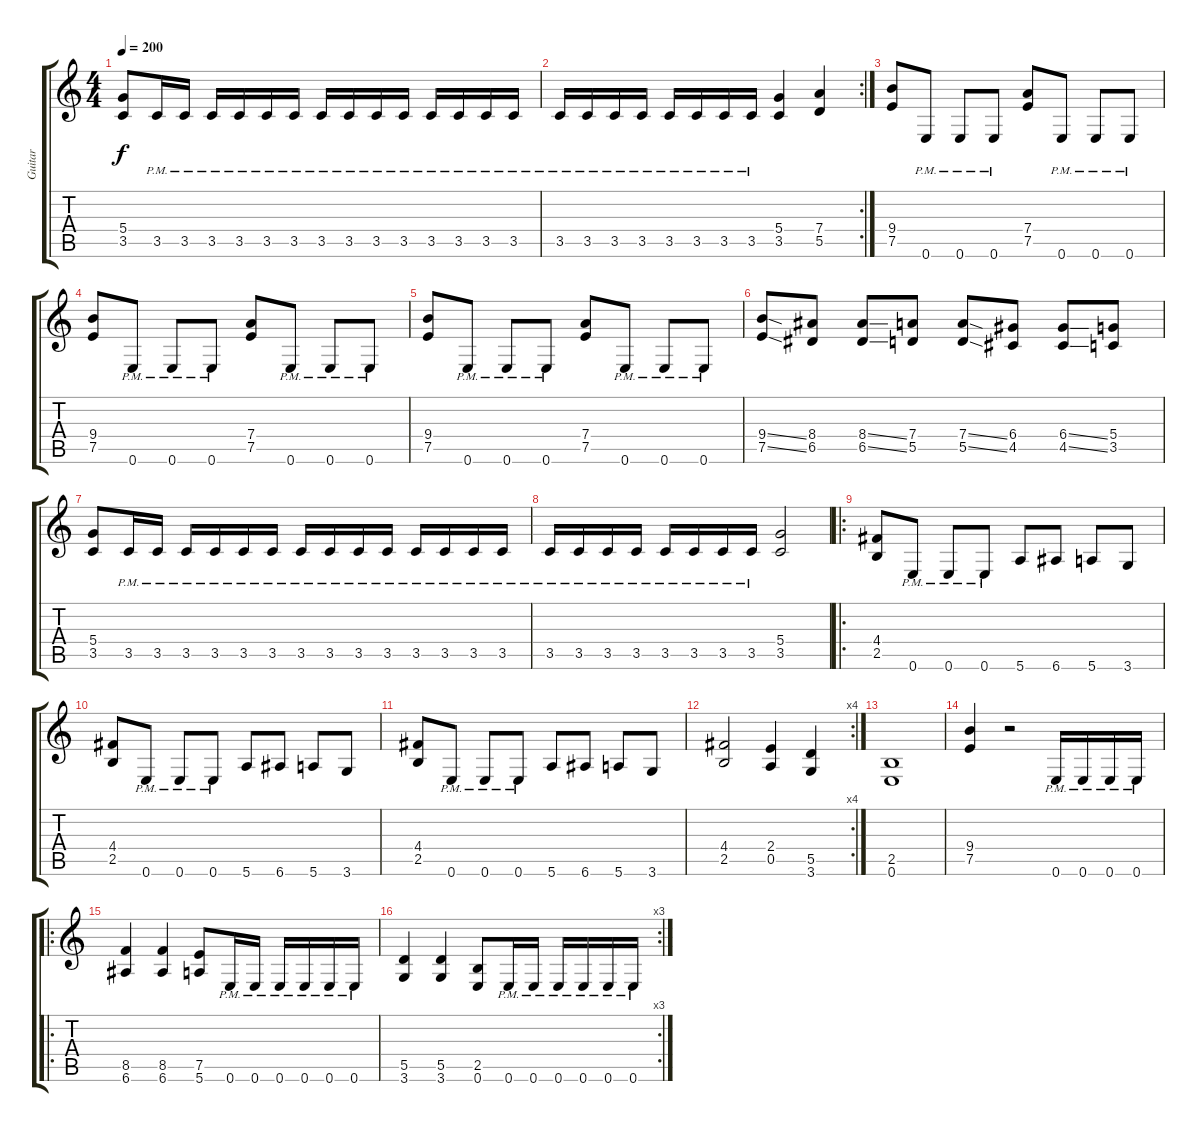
\track ("Guitar" "Guitar") {instrument distortionguitar}
\staff {score tabs}
\tuning (E4 B3 G3 D3 A2 E2) {hide}
\ts (4 4)
\tempo 200
\clef g2
\ks c
(5.4 3.5).8{dy f} 3.5{pm}.16 3.5{pm}.16 3.5{pm}.16 3.5{pm}.16 3.5{pm}.16 3.5{pm}.16 3.5{pm}.16 3.5{pm}.16 3.5{pm}.16 3.5{pm}.16 3.5{pm}.16 3.5{pm}.16 3.5{pm}.16 3.5{pm}.16 |
\rc 2
3.5{pm}.16 3.5{pm}.16 3.5{pm}.16 3.5{pm}.16 3.5{pm}.16 3.5{pm}.16 3.5{pm}.16 3.5{pm}.16 (5.4 3.5).4 (7.4 5.5).4 |
(9.4 7.5).8 0.6{pm}.8 0.6{pm}.8 0.6{pm}.8 (7.4 7.5).8 0.6{pm}.8 0.6{pm}.8 0.6{pm}.8 |
(9.4 7.5).8 0.6{pm}.8 0.6{pm}.8 0.6{pm}.8 (7.4 7.5).8 0.6{pm}.8 0.6{pm}.8 0.6{pm}.8 |
(9.4 7.5).8 0.6{pm}.8 0.6{pm}.8 0.6{pm}.8 (7.4 7.5).8 0.6{pm}.8 0.6{pm}.8 0.6{pm}.8 |
(9.4{ss} 7.5{ss}).8 (8.4 6.5).8 (8.4{ss} 6.5{ss}).8 (7.4 5.5).8 (7.4{ss} 5.5{ss}).8 (6.4 4.5).8 (6.4{ss} 4.5{ss}).8 (5.4 3.5).8 |
(5.4 3.5).8 3.5{pm}.16 3.5{pm}.16 3.5{pm}.16 3.5{pm}.16 3.5{pm}.16 3.5{pm}.16 3.5{pm}.16 3.5{pm}.16 3.5{pm}.16 3.5{pm}.16 3.5{pm}.16 3.5{pm}.16 3.5{pm}.16 3.5{pm}.16 |
3.5{pm}.16 3.5{pm}.16 3.5{pm}.16 3.5{pm}.16 3.5{pm}.16 3.5{pm}.16 3.5{pm}.16 3.5{pm}.16 (5.4 3.5).2 |
\ro
(4.4 2.5).8 0.6{pm}.8 0.6{pm}.8 0.6{pm}.8 5.6.8 6.6.8 5.6.8 3.6.8 |
(4.4 2.5).8 0.6{pm}.8 0.6{pm}.8 0.6{pm}.8 5.6.8 6.6.8 5.6.8 3.6.8 |
(4.4 2.5).8 0.6{pm}.8 0.6{pm}.8 0.6{pm}.8 5.6.8 6.6.8 5.6.8 3.6.8 |
\rc 4
(4.4 2.5).2 (2.4 0.5).4 (5.5 3.6).4 |
(2.5 0.6).1 |
(9.4 7.5).4 r.2 0.6{pm}.16 0.6{pm}.16 0.6{pm}.16 0.6{pm}.16 |
\ro
(8.5 6.6).4 (8.5 6.6).4 (7.5 5.6).8 0.6{pm}.16 0.6{pm}.16 0.6{pm}.16 0.6{pm}.16 0.6{pm}.16 0.6{pm}.16 |
\rc 3
(5.5 3.6).4 (5.5 3.6).4 (2.5 0.6).8 0.6{pm}.16 0.6{pm}.16 0.6{pm}.16 0.6{pm}.16 0.6{pm}.16 0.6{pm}.16
